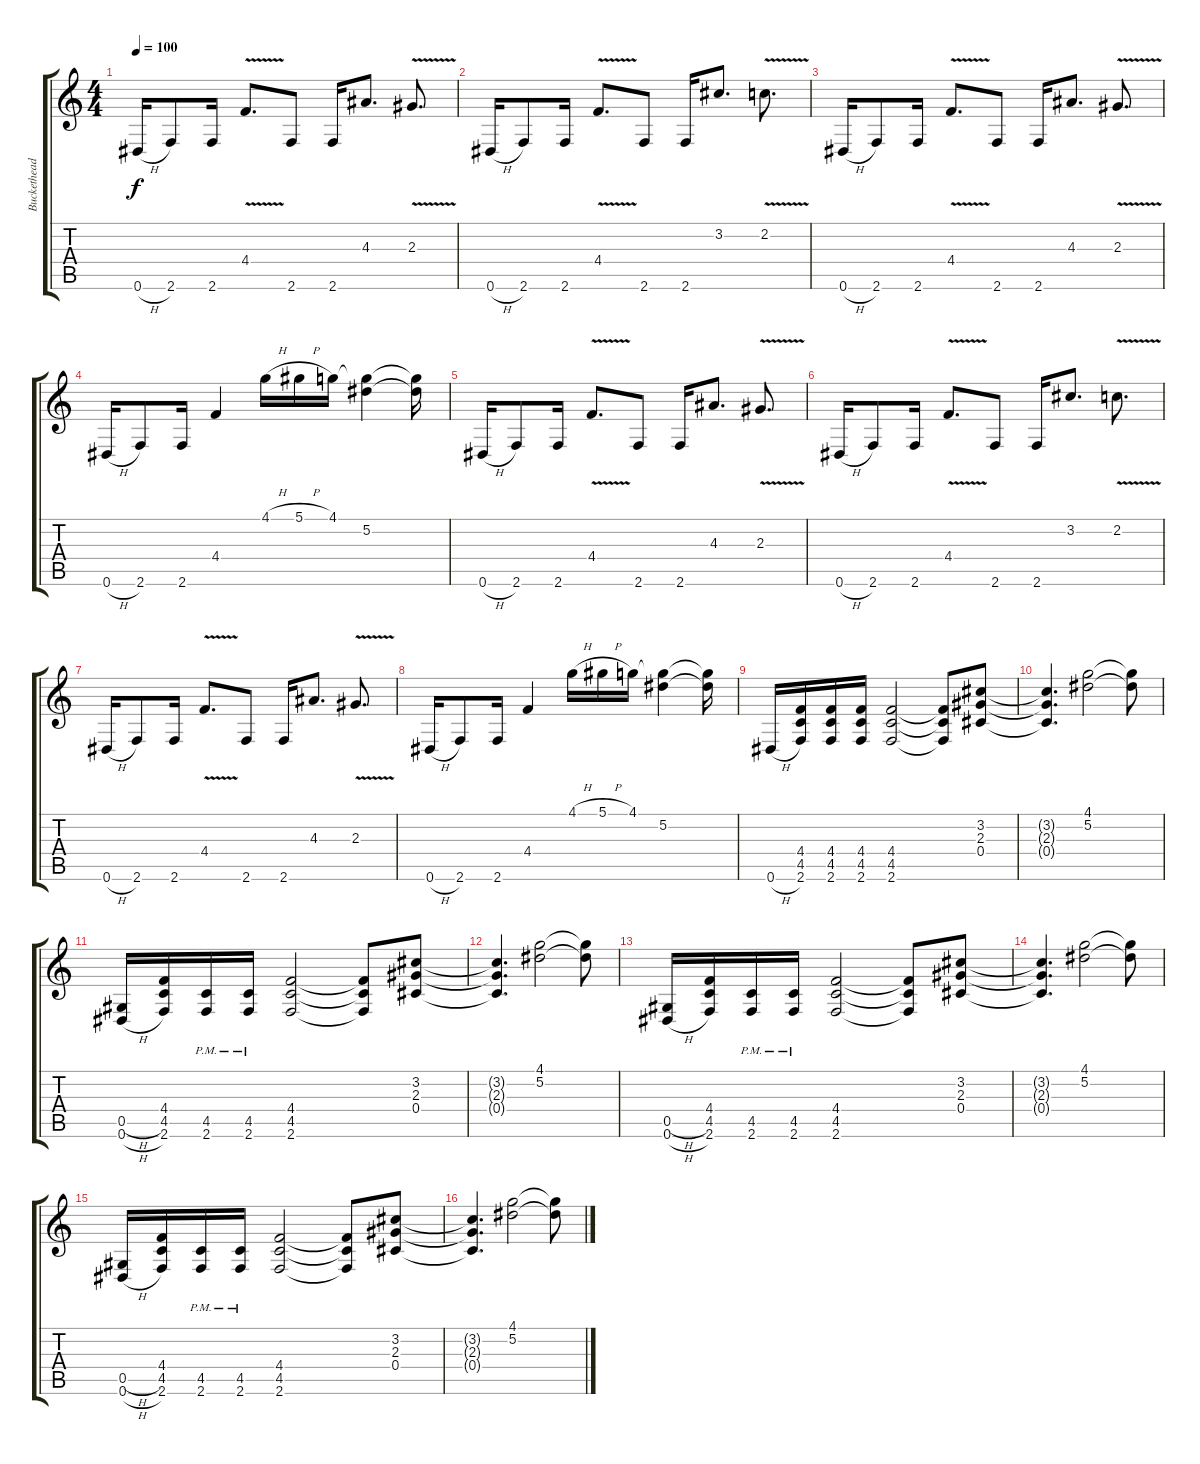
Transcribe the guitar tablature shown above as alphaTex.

\track ("Buckethead Rhythm" "Buckethead") {instrument distortionguitar}
\staff {score tabs}
\tuning (Eb4 Bb3 Gb3 Db3 Ab2 Eb2) {hide}
\ts (4 4)
\tempo 100
\clef g2
\ks c
0.6{h}.16{dy f} 2.6.8 2.6.16 4.4{v}.8{d} 2.6.8 2.6.16 4.3.8{d} 2.3{v}.8{d} |
0.6{h}.16 2.6.8 2.6.16 4.4{v}.8{d} 2.6.8 2.6.16 3.2.8{d} 2.2{v}.8{d} |
0.6{h}.16 2.6.8 2.6.16 4.4{v}.8{d} 2.6.8 2.6.16 4.3.8{d} 2.3{v}.8{d} |
0.6{h}.16 2.6.8 2.6.16 4.4.4 4.1{h}.16 5.1{h}.16 4.1.16 (4.1{t} 5.2).4 (4.1{t} 5.2{t}).16 |
0.6{h}.16 2.6.8 2.6.16 4.4{v}.8{d} 2.6.8 2.6.16 4.3.8{d} 2.3{v}.8{d} |
0.6{h}.16 2.6.8 2.6.16 4.4{v}.8{d} 2.6.8 2.6.16 3.2.8{d} 2.2{v}.8{d} |
0.6{h}.16 2.6.8 2.6.16 4.4{v}.8{d} 2.6.8 2.6.16 4.3.8{d} 2.3{v}.8{d} |
0.6{h}.16 2.6.8 2.6.16 4.4.4 4.1{h}.16 5.1{h}.16 4.1.16 (4.1{t} 5.2).4 (4.1{t} 5.2{t}).16 |
0.6{h}.16 (4.4 4.5 2.6).16 (4.4 4.5 2.6).16 (4.4 4.5 2.6).16 (4.4 4.5 2.6).2 (4.4{t} 4.5{t} 2.6{t}).8 (3.2 2.3 0.4).8 |
(3.2{t} 2.3{t} 0.4{t}).4{d} (4.1 5.2).2 (4.1{t} 5.2{t}).8 |
(0.5{h} 0.6{h}).16 (4.4 4.5 2.6).16 (4.5{pm} 2.6{pm}).16 (4.5{pm} 2.6{pm}).16 (4.4 4.5 2.6).2 (4.4{t} 4.5{t} 2.6{t}).8 (3.2 2.3 0.4).8 |
(3.2{t} 2.3{t} 0.4{t}).4{d} (4.1 5.2).2 (4.1{t} 5.2{t}).8 |
(0.5{h} 0.6{h}).16 (4.4 4.5 2.6).16 (4.5{pm} 2.6{pm}).16 (4.5{pm} 2.6{pm}).16 (4.4 4.5 2.6).2 (4.4{t} 4.5{t} 2.6{t}).8 (3.2 2.3 0.4).8 |
(3.2{t} 2.3{t} 0.4{t}).4{d} (4.1 5.2).2 (4.1{t} 5.2{t}).8 |
(0.5{h} 0.6{h}).16 (4.4 4.5 2.6).16 (4.5{pm} 2.6{pm}).16 (4.5{pm} 2.6{pm}).16 (4.4 4.5 2.6).2 (4.4{t} 4.5{t} 2.6{t}).8 (3.2 2.3 0.4).8 |
(3.2{t} 2.3{t} 0.4{t}).4{d} (4.1 5.2).2 (4.1{t} 5.2{t}).8
